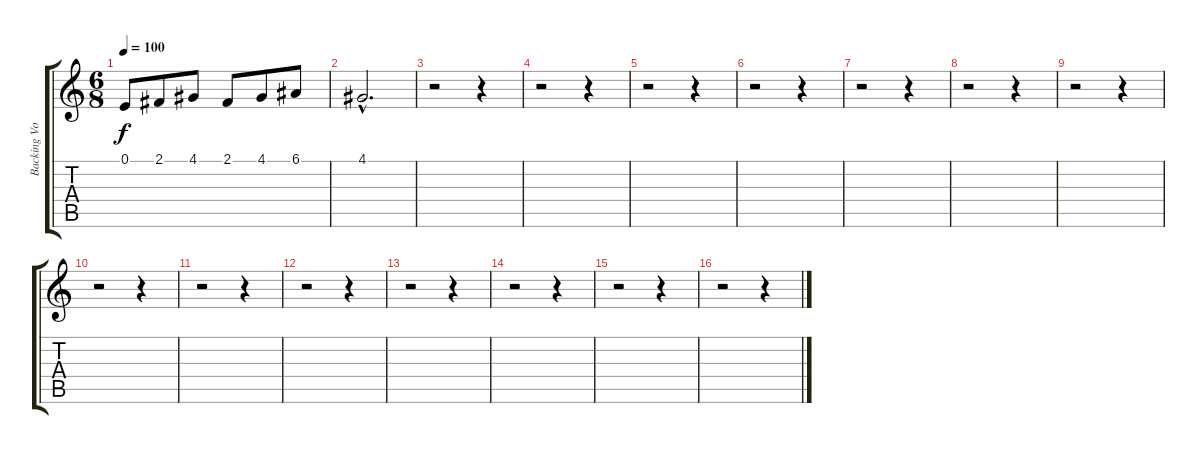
\track ("Backing Vocals" "Backing Vo") {instrument choiraahs}
\staff {score tabs}
\tuning (E4 B3 G3 D3 A2 E2) {hide}
\ts (6 8)
\tempo 100
\clef g2
\ks c
0.1.8{dy f} 2.1.8 4.1.8 2.1.8 4.1.8 6.1.8 |
4.1{hac}.2{d} |
r.2 r.4 |
r.2 r.4 |
r.2 r.4 |
r.2 r.4 |
r.2 r.4 |
r.2 r.4 |
r.2 r.4 |
r.2 r.4 |
r.2 r.4 |
r.2 r.4 |
r.2 r.4 |
r.2 r.4 |
r.2 r.4 |
r.2 r.4
